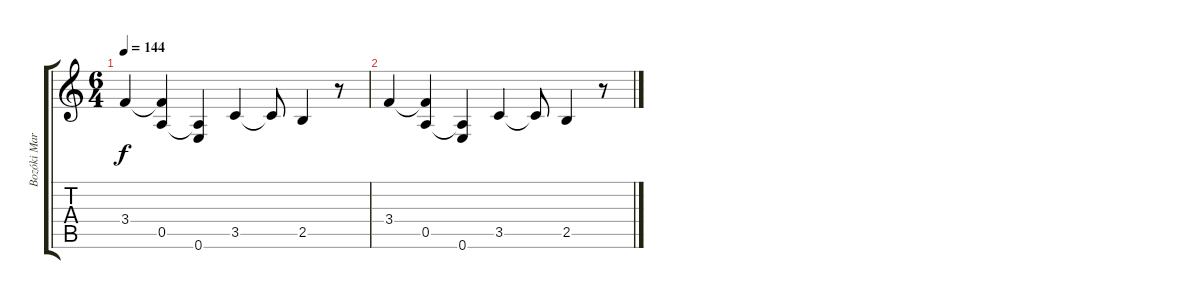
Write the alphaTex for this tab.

\track ("Bozóki Marci - Torzított Gitár" "Bozóki Mar") {instrument distortionguitar}
\staff {score tabs}
\tuning (E4 B3 G3 D3 A2 E2) {hide}
\ts (6 4)
\tempo 144
\clef g2
\ks c
3.4.4{dy f} (3.4{t} 0.5).4 (0.5{t} 0.6).4 3.5.4 3.5{t}.8 2.5.4 r.8 |
3.4.4 (3.4{t} 0.5).4 (0.5{t} 0.6).4 3.5.4 3.5{t}.8 2.5.4 r.8
